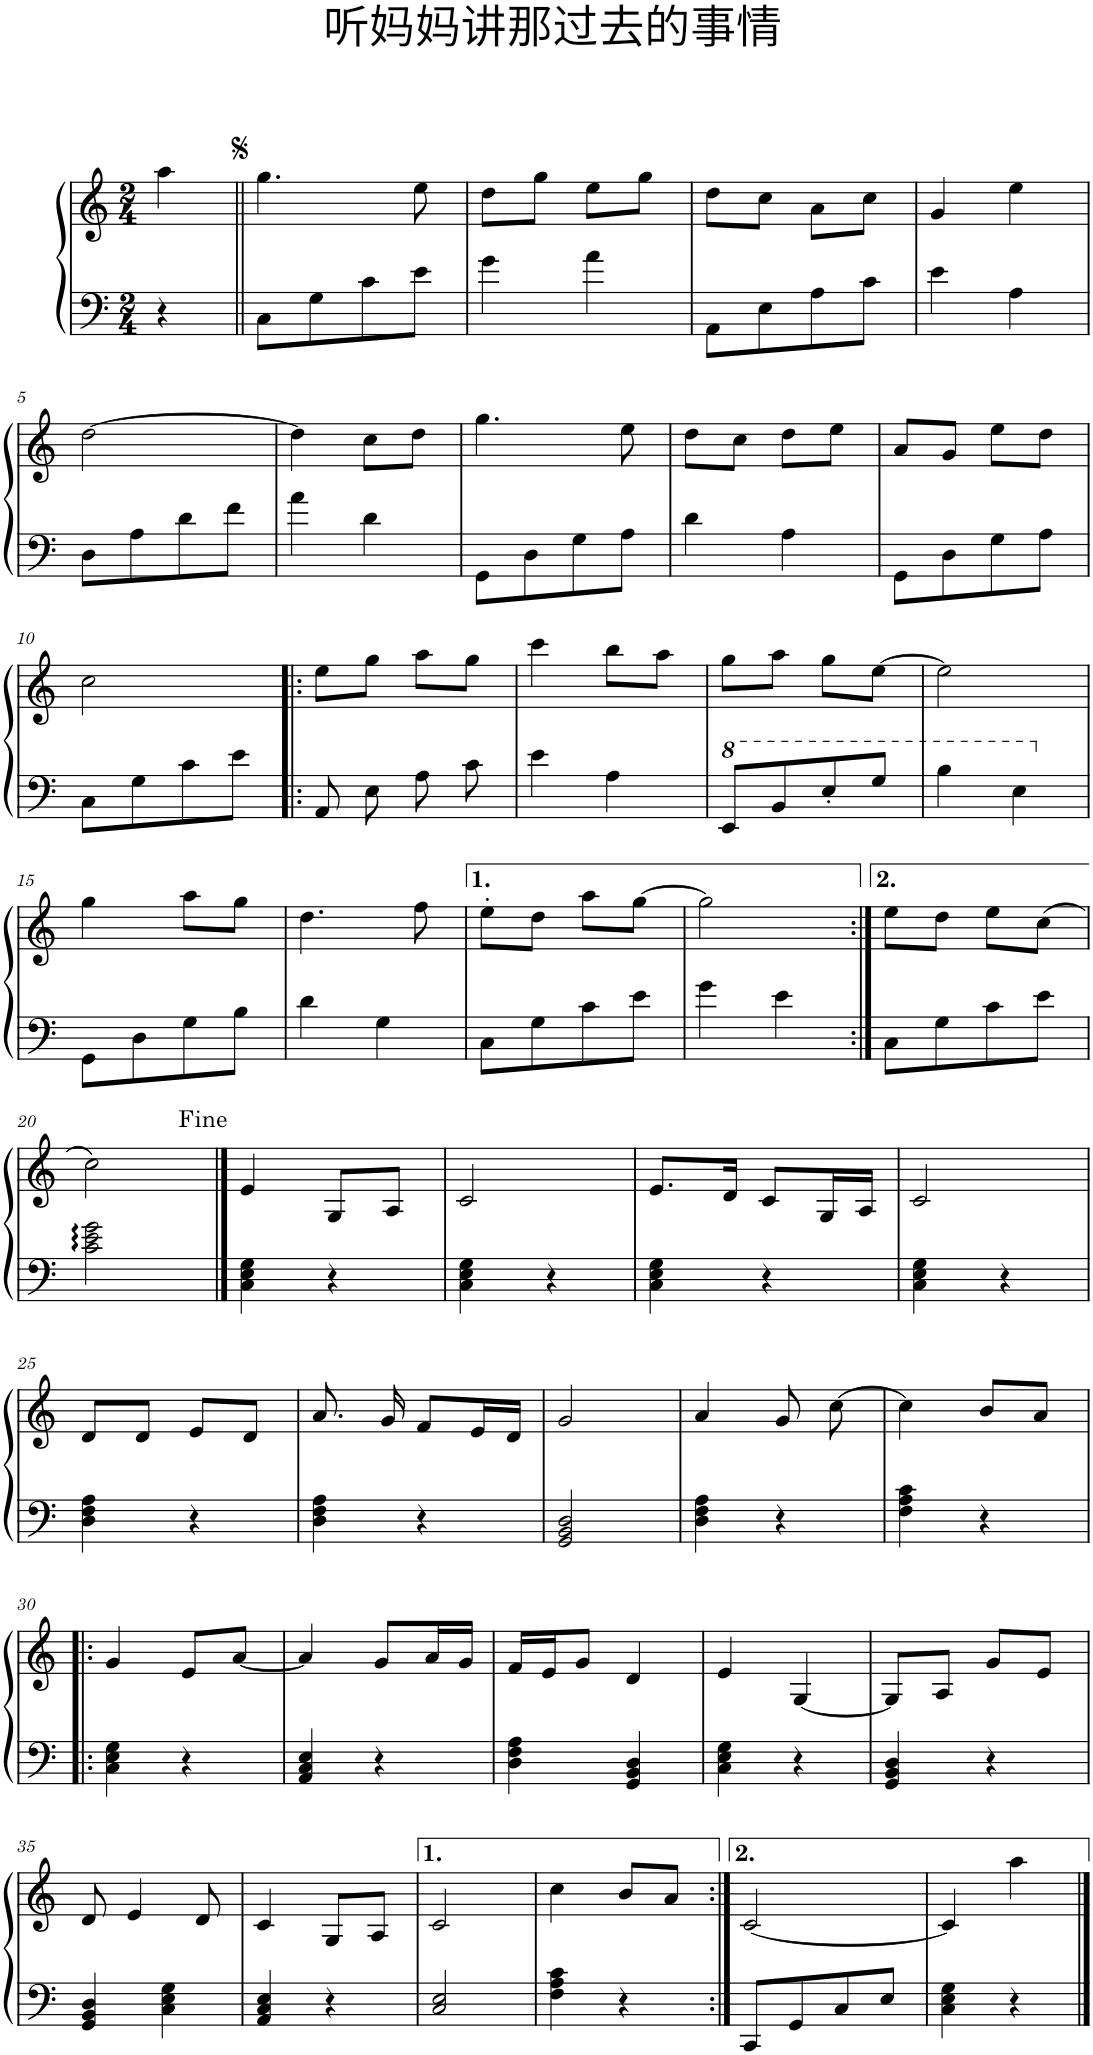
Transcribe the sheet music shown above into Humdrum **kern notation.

**kern	**kern
*part1	*part1
*staff2	*staff1
*I"Piano	*
*I'Pno	*
*clefF4	*clefG2
*k[]	*k[]
*M2/4	*M2/4
=	=
4r	4aa\
=1||	=1||
8C\L	4.gg\
8G\	.
8c\	.
8e\J	8ee\
=2	=2
4g\	8dd\L
.	8gg\J
4a\	8ee\L
.	8gg\J
=3	=3
8AA\L	8dd\L
8E\	8cc\J
8A\	8a\L
8c\J	8cc\J
=4	=4
4e\	4g/
4A\	4ee\
!!LO:LB:g=z
=5	=5
8D\L	[>2dd\
8A\	.
8d\	.
8f\J	.
=6	=6
4a\	4dd\]
4d\	8cc\L
.	8dd\J
=7	=7
8GG\L	4.gg\
8D\	.
8G\	.
8A\J	8ee\
=8	=8
4d\	8dd\L
.	8cc\J
4A\	8dd\L
.	8ee\J
=9	=9
8GG\L	8a/L
8D\	8g/J
8G\	8ee\L
8A\J	8dd\J
!!LO:LB:g=z
=10	=10
8C\L	2cc\
8G\	.
8c\	.
8e\J	.
=11!|:	=11!|:
8AA/	8ee\L
8E\	8gg\J
8A\	8aa\L
8c\	8gg\J
=12	=12
4e\	4ccc\
4A\	8bb\L
.	8aa\J
=13	=13
*8va	*
8E/L	8gg\L
8B/	8aa\J
8e'/	8gg\L
8g/J	[>8ee\J
=14	=14
4b\	2ee\]
4e\	.
!!LO:LB:g=z
=15	=15
*X8va	*
8GG\L	4gg\
8D\	.
8G\	8aa\L
8B\J	8gg\J
=16	=16
4d\	4.dd\
4G\	.
.	8ff\
=17	=17
8C\L	8ee'\L
8G\	8dd\J
8c\	8aa\L
8e\J	[>8gg\J
=18	=18
4g\	2gg\]
4e\	.
=19:|!	=19:|!
8C\L	8ee\L
8G\	8dd\J
8c\	8ee\L
8e\J	(>8cc\J
!!LO:LB:g=z
=20	=20
2c\: 2e\: 2g\:	2cc\)
==21	==21
4C\ 4E\ 4G\	4e/
4r	8G/L
.	8A/J
=22	=22
4C\ 4E\ 4G\	2c/
4r	.
=23	=23
4C\ 4E\ 4G\	8.e/L
.	16d/Jk
4r	8c/L
.	16G/L
.	16A/JJ
=24	=24
4C\ 4E\ 4G\	2c/
4r	.
!!LO:LB:g=z
=25	=25
4D\ 4F\ 4A\	8d/L
.	8d/J
4r	8e/L
.	8d/J
=26	=26
4D\ 4F\ 4A\	8.a/
.	16g/
4r	8f/L
.	16e/L
.	16d/JJ
=27	=27
2GG/ 2BB/ 2D/	2g/
=28	=28
4D\ 4F\ 4A\	4a/
4r	8g/
.	[8cc\
=29	=29
4F\ 4A\ 4c\	4cc\]
4r	8b/L
.	8a/J
!!LO:LB:g=z
=30!|:	=30!|:
4C\ 4E\ 4G\	4g/
4r	8e/L
.	[<8a/J
=31	=31
4AA/ 4C/ 4E/	4a/]
4r	8g/L
.	16a/L
.	16g/JJ
=32	=32
4D\ 4F\ 4A\	16f/LL
.	16e/J
.	8g/J
4GG/ 4BB/ 4D/	4d/
=33	=33
4C\ 4E\ 4G\	4e/
4r	[<4G/
=34	=34
4GG/ 4BB/ 4D/	8G/L]
.	8A/J
4r	8g/L
.	8e/J
!!LO:LB:g=z
=35	=35
4GG/ 4BB/ 4D/	8d/
.	4e/
4C\ 4E\ 4G\	.
.	8d/
=36	=36
4AA/ 4C/ 4E/	4c/
4r	8G/L
.	8A/J
=37	=37
2C/ 2E/	2c/
=38	=38
4F\ 4A\ 4c\	4cc\
4r	8b/L
.	8a/J
=39:|!	=39:|!
8CC/L	[<2c/
8GG/	.
8C/	.
8E/J	.
=40	=40
4C\ 4E\ 4G\	4c/]
4r	4aa\
==	==
*-	*-
